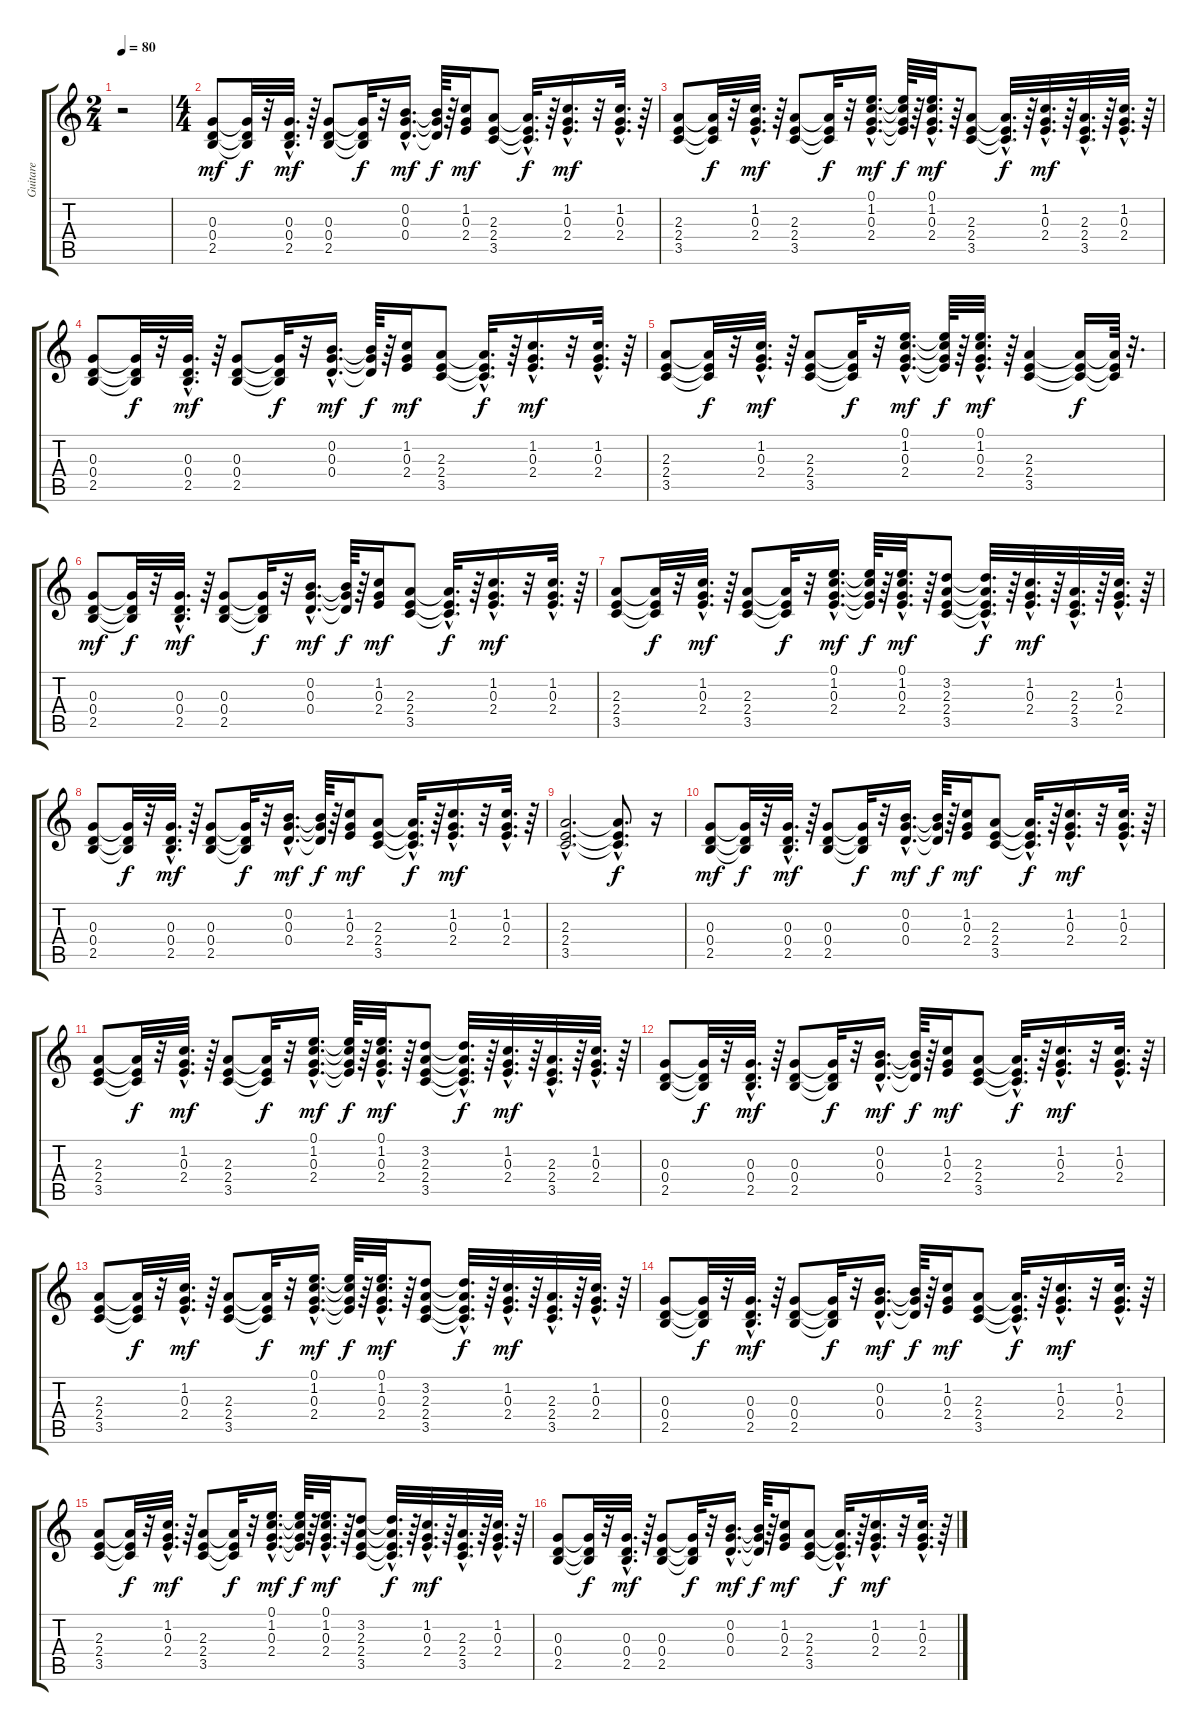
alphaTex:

\track ("Guitare" "Guitare") {instrument acousticguitarnylon}
\staff {score tabs}
\tuning (E4 B3 G3 D3 A2 E2) {hide}
\ts (2 4)
\tempo 80
\clef g2
\ks c
r.2{dy mf instrument acousticguitarnylon} |
\ts (4 4)
(0.3 0.4 2.5).8 (0.3{t} 0.4{t} 2.5{t}).32{dy f} r.32 (0.3{hac} 0.4{hac} 2.5{hac}).32{d dy mf} r.64 (0.3 0.4 2.5).8 (0.3{t} 0.4{t} 2.5{t}).32{dy f} r.32 (0.2{hac} 0.3{hac} 0.4{hac}).16{d dy mf} (0.2{t} 0.3{t} 0.4{t}).64{dy f} r.64 (1.2 0.3 2.4).16{dy mf} (2.3 2.4 3.5).8 (2.3{hac t} 2.4{hac t} 3.5{hac t}).32{d dy f} r.64 (1.2{hac} 0.3{hac} 2.4{hac}).16{d dy mf} r.32 (1.2{hac} 0.3{hac} 2.4{hac}).32{d} r.64 |
(2.3 2.4 3.5).8 (2.3{t} 2.4{t} 3.5{t}).32{dy f} r.32 (1.2{hac} 0.3{hac} 2.4{hac}).32{d dy mf} r.64 (2.3 2.4 3.5).8 (2.3{t} 2.4{t} 3.5{t}).32{dy f} r.32 (0.1{hac} 1.2{hac} 0.3{hac} 2.4{hac}).16{d dy mf} (0.1{t} 1.2{t} 0.3{t} 2.4{t}).64{dy f} r.64 (0.1{hac} 1.2{hac} 0.3{hac} 2.4{hac}).32{d dy mf} r.64 (2.3 2.4 3.5).8 (2.3{hac t} 2.4{hac t} 3.5{hac t}).32{d dy f} r.64 (1.2{hac} 0.3{hac} 2.4{hac}).32{d dy mf} r.64 (2.3{hac} 2.4{hac} 3.5{hac}).32{d} r.64 (1.2{hac} 0.3{hac} 2.4{hac}).32{d} r.64 |
(0.3 0.4 2.5).8 (0.3{t} 0.4{t} 2.5{t}).32{dy f} r.32 (0.3{hac} 0.4{hac} 2.5{hac}).32{d dy mf} r.64 (0.3 0.4 2.5).8 (0.3{t} 0.4{t} 2.5{t}).32{dy f} r.32 (0.2{hac} 0.3{hac} 0.4{hac}).16{d dy mf} (0.2{t} 0.3{t} 0.4{t}).64{dy f} r.64 (1.2 0.3 2.4).16{dy mf} (2.3 2.4 3.5).8 (2.3{hac t} 2.4{hac t} 3.5{hac t}).32{d dy f} r.64 (1.2{hac} 0.3{hac} 2.4{hac}).16{d dy mf} r.32 (1.2{hac} 0.3{hac} 2.4{hac}).32{d} r.64 |
(2.3 2.4 3.5).8 (2.3{t} 2.4{t} 3.5{t}).32{dy f} r.32 (1.2{hac} 0.3{hac} 2.4{hac}).32{d dy mf} r.64 (2.3 2.4 3.5).8 (2.3{t} 2.4{t} 3.5{t}).32{dy f} r.32 (0.1{hac} 1.2{hac} 0.3{hac} 2.4{hac}).16{d dy mf} (0.1{t} 1.2{t} 0.3{t} 2.4{t}).64{dy f} r.64 (0.1{hac} 1.2{hac} 0.3{hac} 2.4{hac}).32{d dy mf} r.64 (2.3 2.4 3.5).4 (2.3{t} 2.4{t} 3.5{t}).16{dy f} (2.3{t} 2.4{t} 3.5{t}).64 r.32{d} |
(0.3 0.4 2.5).8{dy mf} (0.3{t} 0.4{t} 2.5{t}).32{dy f} r.32 (0.3{hac} 0.4{hac} 2.5{hac}).32{d dy mf} r.64 (0.3 0.4 2.5).8 (0.3{t} 0.4{t} 2.5{t}).32{dy f} r.32 (0.2{hac} 0.3{hac} 0.4{hac}).16{d dy mf} (0.2{t} 0.3{t} 0.4{t}).64{dy f} r.64 (1.2 0.3 2.4).16{dy mf} (2.3 2.4 3.5).8 (2.3{hac t} 2.4{hac t} 3.5{hac t}).32{d dy f} r.64 (1.2{hac} 0.3{hac} 2.4{hac}).16{d dy mf} r.32 (1.2{hac} 0.3{hac} 2.4{hac}).32{d} r.64 |
(2.3 2.4 3.5).8 (2.3{t} 2.4{t} 3.5{t}).32{dy f} r.32 (1.2{hac} 0.3{hac} 2.4{hac}).32{d dy mf} r.64 (2.3 2.4 3.5).8 (2.3{t} 2.4{t} 3.5{t}).32{dy f} r.32 (0.1{hac} 1.2{hac} 0.3{hac} 2.4{hac}).16{d dy mf} (0.1{t} 1.2{t} 0.3{t} 2.4{t}).64{dy f} r.64 (0.1{hac} 1.2{hac} 0.3{hac} 2.4{hac}).32{d dy mf} r.64 (3.2 2.3 2.4 3.5).8 (3.2{hac t} 2.3{hac t} 2.4{hac t} 3.5{hac t}).32{d dy f} r.64 (1.2{hac} 0.3{hac} 2.4{hac}).32{d dy mf} r.64 (2.3{hac} 2.4{hac} 3.5{hac}).32{d} r.64 (1.2{hac} 0.3{hac} 2.4{hac}).32{d} r.64 |
(0.3 0.4 2.5).8 (0.3{t} 0.4{t} 2.5{t}).32{dy f} r.32 (0.3{hac} 0.4{hac} 2.5{hac}).32{d dy mf} r.64 (0.3 0.4 2.5).8 (0.3{t} 0.4{t} 2.5{t}).32{dy f} r.32 (0.2{hac} 0.3{hac} 0.4{hac}).16{d dy mf} (0.2{t} 0.3{t} 0.4{t}).64{dy f} r.64 (1.2 0.3 2.4).16{dy mf} (2.3 2.4 3.5).8 (2.3{hac t} 2.4{hac t} 3.5{hac t}).32{d dy f} r.64 (1.2{hac} 0.3{hac} 2.4{hac}).16{d dy mf} r.32 (1.2{hac} 0.3{hac} 2.4{hac}).32{d} r.64 |
(2.3{hac} 2.4{hac} 3.5{hac}).2{d} (2.3{hac t} 2.4{hac t} 3.5{hac t}).8{d dy f} r.16 |
(0.3 0.4 2.5).8{dy mf} (0.3{t} 0.4{t} 2.5{t}).32{dy f} r.32 (0.3{hac} 0.4{hac} 2.5{hac}).32{d dy mf} r.64 (0.3 0.4 2.5).8 (0.3{t} 0.4{t} 2.5{t}).32{dy f} r.32 (0.2{hac} 0.3{hac} 0.4{hac}).16{d dy mf} (0.2{t} 0.3{t} 0.4{t}).64{dy f} r.64 (1.2 0.3 2.4).16{dy mf} (2.3 2.4 3.5).8 (2.3{hac t} 2.4{hac t} 3.5{hac t}).32{d dy f} r.64 (1.2{hac} 0.3{hac} 2.4{hac}).16{d dy mf} r.32 (1.2{hac} 0.3{hac} 2.4{hac}).32{d} r.64 |
(2.3 2.4 3.5).8 (2.3{t} 2.4{t} 3.5{t}).32{dy f} r.32 (1.2{hac} 0.3{hac} 2.4{hac}).32{d dy mf} r.64 (2.3 2.4 3.5).8 (2.3{t} 2.4{t} 3.5{t}).32{dy f} r.32 (0.1{hac} 1.2{hac} 0.3{hac} 2.4{hac}).16{d dy mf} (0.1{t} 1.2{t} 0.3{t} 2.4{t}).64{dy f} r.64 (0.1{hac} 1.2{hac} 0.3{hac} 2.4{hac}).32{d dy mf} r.64 (3.2 2.3 2.4 3.5).8 (3.2{hac t} 2.3{hac t} 2.4{hac t} 3.5{hac t}).32{d dy f} r.64 (1.2{hac} 0.3{hac} 2.4{hac}).32{d dy mf} r.64 (2.3{hac} 2.4{hac} 3.5{hac}).32{d} r.64 (1.2{hac} 0.3{hac} 2.4{hac}).32{d} r.64 |
(0.3 0.4 2.5).8 (0.3{t} 0.4{t} 2.5{t}).32{dy f} r.32 (0.3{hac} 0.4{hac} 2.5{hac}).32{d dy mf} r.64 (0.3 0.4 2.5).8 (0.3{t} 0.4{t} 2.5{t}).32{dy f} r.32 (0.2{hac} 0.3{hac} 0.4{hac}).16{d dy mf} (0.2{t} 0.3{t} 0.4{t}).64{dy f} r.64 (1.2 0.3 2.4).16{dy mf} (2.3 2.4 3.5).8 (2.3{hac t} 2.4{hac t} 3.5{hac t}).32{d dy f} r.64 (1.2{hac} 0.3{hac} 2.4{hac}).16{d dy mf} r.32 (1.2{hac} 0.3{hac} 2.4{hac}).32{d} r.64 |
(2.3 2.4 3.5).8 (2.3{t} 2.4{t} 3.5{t}).32{dy f} r.32 (1.2{hac} 0.3{hac} 2.4{hac}).32{d dy mf} r.64 (2.3 2.4 3.5).8 (2.3{t} 2.4{t} 3.5{t}).32{dy f} r.32 (0.1{hac} 1.2{hac} 0.3{hac} 2.4{hac}).16{d dy mf} (0.1{t} 1.2{t} 0.3{t} 2.4{t}).64{dy f} r.64 (0.1{hac} 1.2{hac} 0.3{hac} 2.4{hac}).32{d dy mf} r.64 (3.2 2.3 2.4 3.5).8 (3.2{hac t} 2.3{hac t} 2.4{hac t} 3.5{hac t}).32{d dy f} r.64 (1.2{hac} 0.3{hac} 2.4{hac}).32{d dy mf} r.64 (2.3{hac} 2.4{hac} 3.5{hac}).32{d} r.64 (1.2{hac} 0.3{hac} 2.4{hac}).32{d} r.64 |
(0.3 0.4 2.5).8 (0.3{t} 0.4{t} 2.5{t}).32{dy f} r.32 (0.3{hac} 0.4{hac} 2.5{hac}).32{d dy mf} r.64 (0.3 0.4 2.5).8 (0.3{t} 0.4{t} 2.5{t}).32{dy f} r.32 (0.2{hac} 0.3{hac} 0.4{hac}).16{d dy mf} (0.2{t} 0.3{t} 0.4{t}).64{dy f} r.64 (1.2 0.3 2.4).16{dy mf} (2.3 2.4 3.5).8 (2.3{hac t} 2.4{hac t} 3.5{hac t}).32{d dy f} r.64 (1.2{hac} 0.3{hac} 2.4{hac}).16{d dy mf} r.32 (1.2{hac} 0.3{hac} 2.4{hac}).32{d} r.64 |
(2.3 2.4 3.5).8 (2.3{t} 2.4{t} 3.5{t}).32{dy f} r.32 (1.2{hac} 0.3{hac} 2.4{hac}).32{d dy mf} r.64 (2.3 2.4 3.5).8 (2.3{t} 2.4{t} 3.5{t}).32{dy f} r.32 (0.1{hac} 1.2{hac} 0.3{hac} 2.4{hac}).16{d dy mf} (0.1{t} 1.2{t} 0.3{t} 2.4{t}).64{dy f} r.64 (0.1{hac} 1.2{hac} 0.3{hac} 2.4{hac}).32{d dy mf} r.64 (3.2 2.3 2.4 3.5).8 (3.2{hac t} 2.3{hac t} 2.4{hac t} 3.5{hac t}).32{d dy f} r.64 (1.2{hac} 0.3{hac} 2.4{hac}).32{d dy mf} r.64 (2.3{hac} 2.4{hac} 3.5{hac}).32{d} r.64 (1.2{hac} 0.3{hac} 2.4{hac}).32{d} r.64 |
(0.3 0.4 2.5).8 (0.3{t} 0.4{t} 2.5{t}).32{dy f} r.32 (0.3{hac} 0.4{hac} 2.5{hac}).32{d dy mf} r.64 (0.3 0.4 2.5).8 (0.3{t} 0.4{t} 2.5{t}).32{dy f} r.32 (0.2{hac} 0.3{hac} 0.4{hac}).16{d dy mf} (0.2{t} 0.3{t} 0.4{t}).64{dy f} r.64 (1.2 0.3 2.4).16{dy mf} (2.3 2.4 3.5).8 (2.3{hac t} 2.4{hac t} 3.5{hac t}).32{d dy f} r.64 (1.2{hac} 0.3{hac} 2.4{hac}).16{d dy mf} r.32 (1.2{hac} 0.3{hac} 2.4{hac}).32{d} r.64
